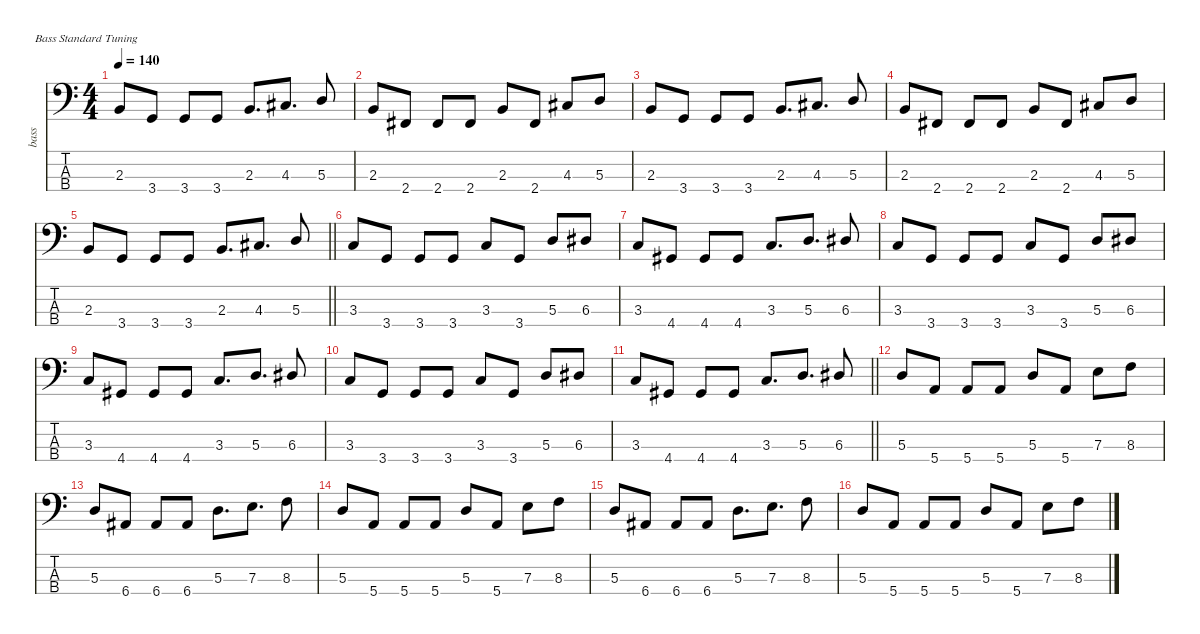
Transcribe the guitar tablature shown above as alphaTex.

\defaultSystemsLayout 4
\hideDynamics
\bracketExtendMode nobrackets
\otherSystemsTrackNameOrientation horizontal
\track ("Bass" "bass") {defaultSystemsLayout 8 instrument electricbasspick}
\staff {score tabs}
\tuning (G2 D2 A1 E1)
\ts (4 4)
\tempo 140
\clef f4
\ks aminor
2.3.8{dy f beam Up} 3.4.8{beam Up} 3.4.8{beam Up} 3.4.8{beam Up} 2.3.8{d beam Up} 4.3{acc #}.8{d beam Up} 5.3.8{beam Up} |
2.3.8{beam Up} 2.4{acc #}.8{beam Up} 2.4{acc #}.8{beam Up} 2.4{acc #}.8{beam Up} 2.3.8{beam Up} 2.4{acc #}.8{beam Up} 4.3{acc #}.8{beam Up} 5.3.8{beam Up} |
2.3.8{beam Up} 3.4.8{beam Up} 3.4.8{beam Up} 3.4.8{beam Up} 2.3.8{d beam Up} 4.3{acc #}.8{d beam Up} 5.3.8{beam Up} |
2.3.8{beam Up} 2.4{acc #}.8{beam Up} 2.4{acc #}.8{beam Up} 2.4{acc #}.8{beam Up} 2.3.8{beam Up} 2.4{acc #}.8{beam Up} 4.3{acc #}.8{beam Up} 5.3.8{beam Up} |
\barLineRight lightlight
2.3.8{beam Up} 3.4.8{beam Up} 3.4.8{beam Up} 3.4.8{beam Up} 2.3.8{d beam Up} 4.3{acc #}.8{d beam Up} 5.3.8{beam Up} |
3.3.8{beam Up} 3.4.8{beam Up} 3.4.8{beam Up} 3.4.8{beam Up} 3.3.8{beam Up} 3.4.8{beam Up} 5.3.8{beam Up} 6.3{acc #}.8{beam Up} |
3.3.8{beam Up} 4.4{acc #}.8{beam Up} 4.4{acc #}.8{beam Up} 4.4{acc #}.8{beam Up} 3.3.8{d beam Up} 5.3.8{d beam Up} 6.3{acc #}.8{beam Up} |
3.3.8{beam Up} 3.4.8{beam Up} 3.4.8{beam Up} 3.4.8{beam Up} 3.3.8{beam Up} 3.4.8{beam Up} 5.3.8{beam Up} 6.3{acc #}.8{beam Up} |
3.3.8{beam Up} 4.4{acc #}.8{beam Up} 4.4{acc #}.8{beam Up} 4.4{acc #}.8{beam Up} 3.3.8{d beam Up} 5.3.8{d beam Up} 6.3{acc #}.8{beam Up} |
3.3.8{beam Up} 3.4.8{beam Up} 3.4.8{beam Up} 3.4.8{beam Up} 3.3.8{beam Up} 3.4.8{beam Up} 5.3.8{beam Up} 6.3{acc #}.8{beam Up} |
\barLineRight lightlight
3.3.8{beam Up} 4.4{acc #}.8{beam Up} 4.4{acc #}.8{beam Up} 4.4{acc #}.8{beam Up} 3.3.8{d beam Up} 5.3.8{d beam Up} 6.3{acc #}.8{beam Up} |
5.3.8{beam Up} 5.4.8{beam Up} 5.4.8{beam Up} 5.4.8{beam Up} 5.3.8{beam Up} 5.4.8{beam Up} 7.3.8{beam Down} 8.3.8{beam Down} |
5.3.8{beam Up} 6.4{acc #}.8{beam Up} 6.4{acc #}.8{beam Up} 6.4{acc #}.8{beam Up} 5.3.8{d beam Down} 7.3.8{d beam Down} 8.3.8{beam Down} |
5.3.8{beam Up} 5.4.8{beam Up} 5.4.8{beam Up} 5.4.8{beam Up} 5.3.8{beam Up} 5.4.8{beam Up} 7.3.8{beam Down} 8.3.8{beam Down} |
5.3.8{beam Up} 6.4{acc #}.8{beam Up} 6.4{acc #}.8{beam Up} 6.4{acc #}.8{beam Up} 5.3.8{d beam Down} 7.3.8{d beam Down} 8.3.8{beam Down} |
5.3.8{beam Up} 5.4.8{beam Up} 5.4.8{beam Up} 5.4.8{beam Up} 5.3.8{beam Up} 5.4.8{beam Up} 7.3.8{beam Down} 8.3.8{beam Down}
